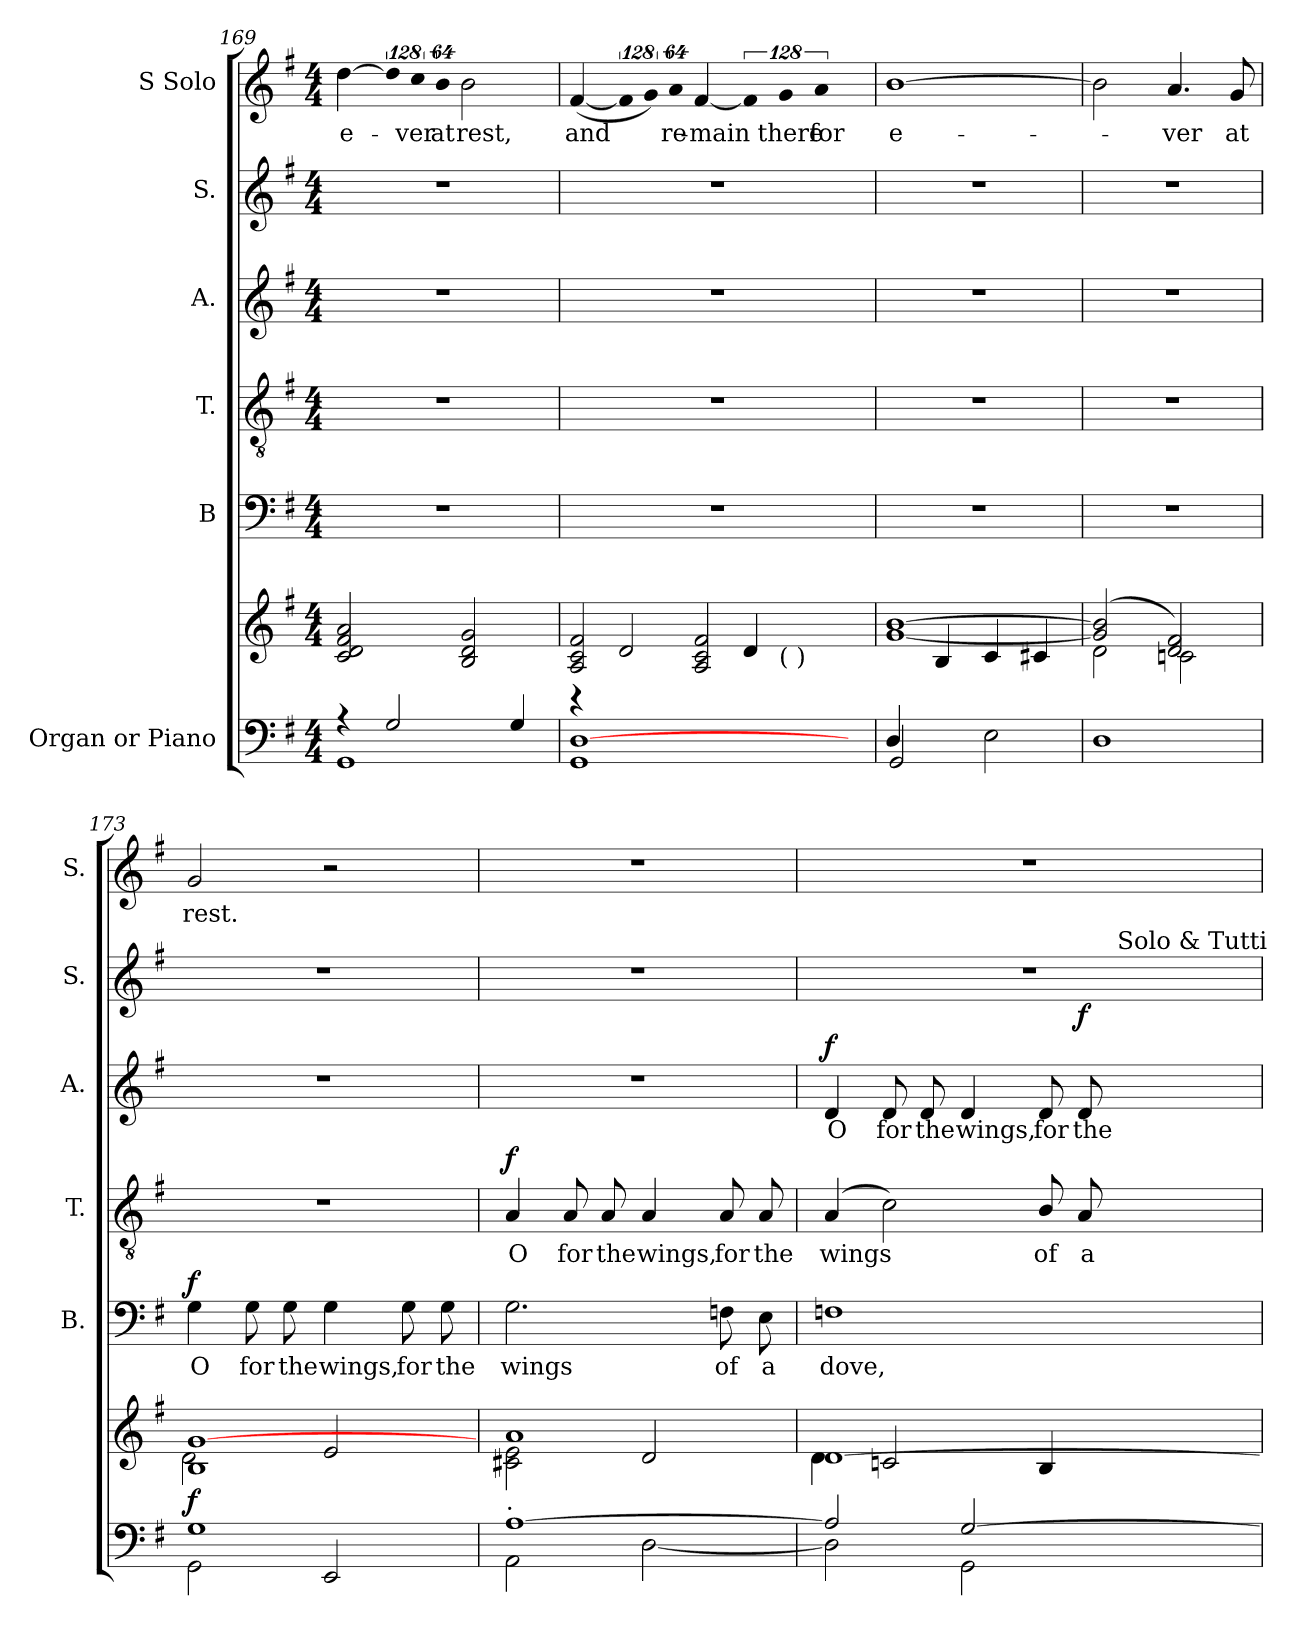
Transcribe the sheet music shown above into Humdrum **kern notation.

**kern	**kern	**dynam	**kern	**text	**dynam	**kern	**text	**dynam	**kern	**text	**dynam	**kern	**dynam	**kern	**text
*part6	*part6	*part6	*part5	*part5	*part5	*part4	*part4	*part4	*part3	*part3	*part3	*part2	*part2	*part1	*part1
*staff7	*staff6	*staff6/7	*staff5	*staff5	*staff5	*staff4	*staff4	*staff4	*staff3	*staff3	*staff3	*staff2	*staff2	*staff1	*staff1
*I"Organ or  Piano	*	*	*I"B	*	*	*I"T.	*	*	*I"A.	*	*	*I"S.	*	*I"S    Solo	*
*	*	*	*I'B.	*	*	*I'T.	*	*	*I'A.	*	*	*I'S.	*	*I'S.	*
*clefF4	*clefG2	*	*clefF4	*	*	*clefGv2	*	*	*clefG2	*	*	*clefG2	*	*clefG2	*
*	*	*	*	*	*	*ITrd7c12	*	*	*	*	*	*	*	*	*
*k[f#]	*k[f#]	*	*k[f#]	*	*	*k[f#]	*	*	*k[f#]	*	*	*k[f#]	*	*k[f#]	*
*G:	*G:	*	*G:	*	*	*G:	*	*	*G:	*	*	*G:	*	*G:	*
*M4/4	*M4/4	*	*M4/4	*	*	*M4/4	*	*	*M4/4	*	*	*M4/4	*	*M4/4	*
=169	=169	=169	=169	=169	=169	=169	=169	=169	=169	=169	=169	=169	=169	=169	=169
*^	*	*	*	*	*	*	*	*	*	*	*	*	*	*	*
!	!	!	!	!	!	!	!	!	!	!	!	!	!	!	!	!LO:LY:b:color=#000000
4r	1GGi	2ci/ 2di 2f#i 2ai	.	1r	.	.	1r	.	.	1r	.	.	1r	.	[4ddi\	e-
!	!	!	!	!	!	!	!	!	!	!	!	!	!	!	!LO:N:vis=8	!
2Gi/	.	.	.	.	.	.	.	.	.	.	.	.	.	.	1024%85ddi\]	.
!	!	!	!	!	!	!	!	!	!	!	!	!	!	!	!LO:N:vis=8	!
!	!	!	!	!	!	!	!	!	!	!	!	!	!	!	!	!LO:LY:b:color=#000000
.	.	.	.	.	.	.	.	.	.	.	.	.	.	.	1024%85cci\	-ver
!	!	!	!	!	!	!	!	!	!	!	!	!	!	!	!LO:N:vis=8	!
!	!	!	!	!	!	!	!	!	!	!	!	!	!	!	!	!LO:LY:b:color=#000000
.	.	.	.	.	.	.	.	.	.	.	.	.	.	.	512%43bi\	at
!	!	!	!	!	!	!	!	!	!	!	!	!	!	!	!	!LO:LY:b:color=#000000
.	.	2Bi/ 2di 2gi	.	.	.	.	.	.	.	.	.	.	.	.	2bi\	rest,
4Gi/	.	.	.	.	.	.	.	.	.	.	.	.	.	.	.	.
*v	*v	*	*	*	*	*	*	*	*	*	*	*	*	*	*	*
=170	=170	=170	=170	=170	=170	=170	=170	=170	=170	=170	=170	=170	=170	=170	=170
*	*^	*	*	*	*	*	*	*	*	*	*	*	*	*	*
!	!	!	!	!	!	!	!	!	!	!	!	!	!	!	!	!LO:LY:b:color=#000000
*	*	*^	*	*	*	*	*	*	*	*	*	*	*	*	*	*
1GGi [1Di	2Ai/ 2ci 2f#i	4r	2ryy	.	1r	.	.	1r	.	.	1r	.	.	1r	.	([4f#i/	and
!	!	!	!	!	!	!	!	!	!	!	!	!	!	!	!	!LO:N:vis=8	!
.	.	2di/	.	.	.	.	.	.	.	.	.	.	.	.	.	1024%85f#i/]	.
!	!	!	!	!	!	!	!	!	!	!	!	!	!	!	!	!LO:N:vis=8	!
.	.	.	.	.	.	.	.	.	.	.	.	.	.	.	.	1024%85gi/)	.
!	!	!	!	!	!	!	!	!	!	!	!	!	!	!	!	!LO:N:vis=8	!
!	!	!	!	!	!	!	!	!	!	!	!	!	!	!	!	!	!LO:LY:b:color=#000000
.	.	.	.	.	.	.	.	.	.	.	.	.	.	.	.	512%43ai/	re-
!	!	!	!	!	!	!	!	!	!	!	!	!	!	!	!	!	!LO:LY:b:color=#000000
.	2Ai/ 2ci 2f#i	.	4ryy	.	.	.	.	.	.	.	.	.	.	.	.	[4f#i/	-main
!	!	!	!	!	!	!	!	!	!	!	!	!	!	!	!	!LO:N:vis=8	!
.	.	4di/	16ryy	.	.	.	.	.	.	.	.	.	.	.	.	1024%85f#i/]	.
.	.	.	64ryy	.	.	.	.	.	.	.	.	.	.	.	.	.	.
.	.	.	256ryy	.	.	.	.	.	.	.	.	.	.	.	.	.	.
.	.	.	1024ryy	.	.	.	.	.	.	.	.	.	.	.	.	.	.
!	!	!	!	!	!	!	!	!	!	!	!	!	!	!	!	!LO:N:vis=8	!
!	!	!	!LO:TX:b:t=(      )	!	!	!	!	!	!	!	!	!	!	!	!	!	!
!	!	!	!	!	!	!	!	!	!	!	!	!	!	!	!	!	!LO:LY:b:color=#000000
.	.	.	8ryy	.	.	.	.	.	.	.	.	.	.	.	.	1024%85gi/	there
!	!	!	!	!	!	!	!	!	!	!	!	!	!	!	!	!LO:N:vis=8	!
!	!	!	!	!	!	!	!	!	!	!	!	!	!	!	!	!	!LO:LY:b:color=#000000
.	.	.	.	.	.	.	.	.	.	.	.	.	.	.	.	512%43ai/	for
.	.	.	32ryy	.	.	.	.	.	.	.	.	.	.	.	.	.	.
.	.	.	128ryy	.	.	.	.	.	.	.	.	.	.	.	.	.	.
.	.	.	512.ryy	.	.	.	.	.	.	.	.	.	.	.	.	.	.
*	*	*v	*v	*	*	*	*	*	*	*	*	*	*	*	*	*	*
=171	=171	=171	=171	=171	=171	=171	=171	=171	=171	=171	=171	=171	=171	=171	=171	=171
*^	*	*	*	*	*	*	*	*	*	*	*	*	*	*	*	*
*	*	*	*^	*	*	*	*	*	*	*	*	*	*	*	*	*	*
!	!	!	!	!	!	!	!	!	!	!	!	!	!	!	!	!	!	!LO:LY:b:color=#000000
*	*	*	*v	*v	*	*	*	*	*	*	*	*	*	*	*	*	*	*
4Di/	2GGi/	[1gi [1bi	4ryy	.	1r	.	.	1r	.	.	1r	.	.	1r	.	[1bi	e-
2.ryy	.	.	4Bi/	.	.	.	.	.	.	.	.	.	.	.	.	.	.
.	2Ei\	.	4ci/	.	.	.	.	.	.	.	.	.	.	.	.	.	.
.	.	.	4c#Xi/	.	.	.	.	.	.	.	.	.	.	.	.	.	.
*v	*v	*	*	*	*	*	*	*	*	*	*	*	*	*	*	*	*
=172	=172	=172	=172	=172	=172	=172	=172	=172	=172	=172	=172	=172	=172	=172	=172	=172
1Di	(2gi/] 2bi]	2di\	.	1r	.	.	1r	.	.	1r	.	.	1r	.	2bi\]	.
!	!	!	!	!	!	!	!	!	!	!	!	!	!	!	!	!LO:LY:b:color=#000000
.	2di/ 2f#i)	2cni\	.	.	.	.	.	.	.	.	.	.	.	.	4.ai/	-ver
!	!	!	!	!	!	!	!	!	!	!	!	!	!	!	!	!LO:LY:b:color=#000000
.	.	.	.	.	.	.	.	.	.	.	.	.	.	.	8gi/	at
!!LO:LB:g=z
=173	=173	=173	=173	=173	=173	=173	=173	=173	=173	=173	=173	=173	=173	=173	=173	=173
*^	*	*	*	*	*	*	*	*	*	*	*	*	*	*	*	*
!	!	!	!	!	!	!LO:LY:b:color=#000000	!	!	!	!	!	!	!	!	!	!	!
!	!	!	!	!	!	!	!	!	!	!	!	!	!	!	!	!	!LO:LY:b:color=#000000
1Gi	2GGi\	1Bi [1gi	2di\	f	4Gi\	O	f	1r	.	.	1r	.	.	1r	.	2gi/	rest.
!	!	!	!	!	!	!LO:LY:b:color=#000000	!	!	!	!	!	!	!	!	!	!	!
.	.	.	.	.	8Gi\	for	.	.	.	.	.	.	.	.	.	.	.
!	!	!	!	!	!	!LO:LY:b:color=#000000	!	!	!	!	!	!	!	!	!	!	!
.	.	.	.	.	8Gi\	the	.	.	.	.	.	.	.	.	.	.	.
!	!	!	!	!	!	!LO:LY:b:color=#000000	!	!	!	!	!	!	!	!	!	!	!
.	2EEi/	.	2ei/	.	4Gi\	wings,	.	.	.	.	.	.	.	.	.	2r	.
!	!	!	!	!	!	!LO:LY:b:color=#000000	!	!	!	!	!	!	!	!	!	!	!
.	.	.	.	.	8Gi\	for	.	.	.	.	.	.	.	.	.	.	.
!	!	!	!	!	!	!LO:LY:b:color=#000000	!	!	!	!	!	!	!	!	!	!	!
.	.	.	.	.	8Gi\	the	.	.	.	.	.	.	.	.	.	.	.
=174	=174	=174	=174	=174	=174	=174	=174	=174	=174	=174	=174	=174	=174	=174	=174	=174	=174
!	!	!	!	!	!	!LO:LY:b:color=#000000	!	!	!	!	!	!	!	!	!	!	!
!	!	!LO:TX:b:t=.	!	!	!	!	!	!	!	!	!	!	!	!	!	!	!
!	!	!	!	!	!	!	!	!	!LO:LY:b:color=#000000	!	!	!	!	!	!	!	!
[1Ai	2AAi\	1ai	2c#Xi\ 2ei	.	2.Gi\	wings	.	4AAi/	O	f	1r	.	.	1r	.	1r	.
!	!	!	!	!	!	!	!	!	!LO:LY:b:color=#000000	!	!	!	!	!	!	!	!
.	.	.	.	.	.	.	.	8AAi/	for	.	.	.	.	.	.	.	.
!	!	!	!	!	!	!	!	!	!LO:LY:b:color=#000000	!	!	!	!	!	!	!	!
.	.	.	.	.	.	.	.	8AAi/	the	.	.	.	.	.	.	.	.
!	!	!	!	!	!	!	!	!	!LO:LY:b:color=#000000	!	!	!	!	!	!	!	!
.	[2Di\	.	2di/	.	.	.	.	4AAi/	wings,	.	.	.	.	.	.	.	.
!	!	!	!	!	!	!LO:LY:b:color=#000000	!	!	!	!	!	!	!	!	!	!	!
!	!	!	!	!	!	!	!	!	!LO:LY:b:color=#000000	!	!	!	!	!	!	!	!
.	.	.	.	.	8Fni\	of	.	8AAi/	for	.	.	.	.	.	.	.	.
!	!	!	!	!	!	!LO:LY:b:color=#000000	!	!	!	!	!	!	!	!	!	!	!
!	!	!	!	!	!	!	!	!	!LO:LY:b:color=#000000	!	!	!	!	!	!	!	!
.	.	.	.	.	8Ei\	a	.	8AAi/	the	.	.	.	.	.	.	.	.
=175	=175	=175	=175	=175	=175	=175	=175	=175	=175	=175	=175	=175	=175	=175	=175	=175	=175
!	!	!	!	!	!	!LO:LY:b:color=#000000	!	!	!	!	!	!	!	!	!	!	!
!	!	!	!	!	!	!	!	!	!LO:LY:b:color=#000000	!	!	!	!	!	!	!	!
!	!	!	!	!	!	!	!	!	!	!	!	!LO:LY:b:color=#000000	!	!	!	!	!
*	*	*	*	*	*	*	*	*	*	*	*	*	*	*^	*	*	*
*	*	*	*	*	*	*	*	*	*	*	*	*	*	*	*^	*	*	*
2Ai/]	2Di\]	[1di	4di\	.	1Fni	dove,	.	(4AAi/	wings	.	4di/	O	f	1r	2..ryy	2ryy	.	1r	.
!	!	!	!	!	!	!	!	!	!	!	!	!LO:LY:b:color=#000000	!	!	!	!	!	!	!
.	.	.	2cni/	.	.	.	.	2Ci\)	.	.	8di/	for	.	.	.	.	.	.	.
!	!	!	!	!	!	!	!	!	!	!	!	!LO:LY:b:color=#000000	!	!	!	!	!	!	!
.	.	.	.	.	.	.	.	.	.	.	8di/	the	.	.	.	.	.	.	.
!	!	!	!	!	!	!	!	!	!	!	!	!LO:LY:b:color=#000000	!	!	!	!	!	!	!
[2Gi/	2GGi\	.	.	.	.	.	.	.	.	.	4di/	wings,	.	.	.	4ryy	.	.	.
!	!	!	!	!	!	!	!	!	!LO:LY:b:color=#000000	!	!	!	!	!	!	!	!	!	!
!	!	!	!	!	!	!	!	!	!	!	!	!LO:LY:b:color=#000000	!	!	!	!	!	!	!
.	.	.	4Bi/	.	.	.	.	8BBi/	of	.	8di/	for	.	.	.	8ryy	.	.	.
!	!	!	!	!	!	!	!	!	!LO:LY:b:color=#000000	!	!	!	!	!	!	!	!	!	!
!	!	!	!	!	!	!	!	!	!	!	!	!LO:LY:b:color=#000000	!	!	!	!	!	!	!
.	.	.	.	.	.	.	.	8AAi/	a	.	8di/	the	.	.	8ryy	32ryy	f	.	.
.	.	.	.	.	.	.	.	.	.	.	.	.	.	.	.	64ryy	.	.	.
.	.	.	.	.	.	.	.	.	.	.	.	.	.	.	.	128ryy	.	.	.
.	.	.	.	.	.	.	.	.	.	.	.	.	.	.	.	256ryy	.	.	.
.	.	.	.	.	.	.	.	.	.	.	.	.	.	.	.	1024ryy	.	.	.
!	!	!	!	!	!	!	!	!	!	!	!	!	!	!	!	!LO:TX:a:t=Solo & Tutti	!	!	!
.	.	.	.	.	.	.	.	.	.	.	.	.	.	.	.	16ryy	.	.	.
.	.	.	.	.	.	.	.	.	.	.	.	.	.	.	.	512.ryy	.	.	.
*v	*v	*	*	*	*	*	*	*	*	*	*	*	*	*v	*v	*v	*	*	*
*	*v	*v	*	*	*	*	*	*	*	*	*	*	*	*	*	*
=	=	=	=	=	=	=	=	=	=	=	=	=	=	=	=
*-	*-	*-	*-	*-	*-	*-	*-	*-	*-	*-	*-	*-	*-	*-	*-
